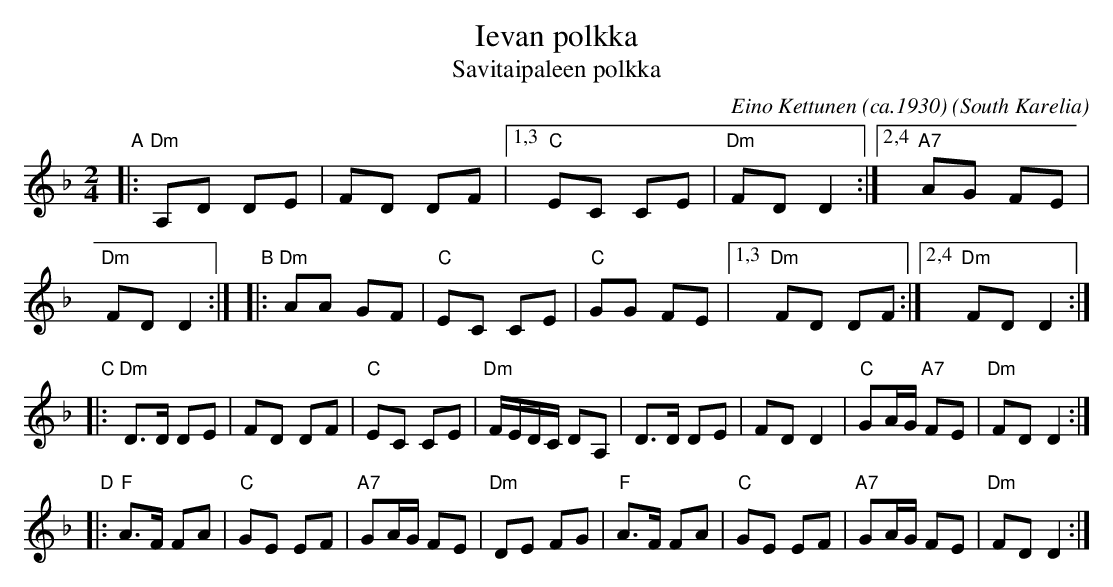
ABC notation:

X:1
T:Ievan polkka
T:Savitaipaleen polkka
C:Eino Kettunen (ca.1930)
O:South Karelia
M:2/4
L:1/8
K:Dm
"A"
|: "Dm"A,D DE | FD DF |1,3 "C"EC CE | "Dm"FD D2 :|2,4 "A7"AG FE | "Dm"FD D2 :|\
"B"\
|: "Dm"AA GF | "C"EC CE | "C"GG FE |1,3 "Dm"FD DF :|2,4 "Dm"FD D2 :|
"C"\
|: "Dm"D>D DE | FD DF | "C"EC CE | "Dm"F/E/D/C/ DA, \
|      D>D DE | FD D2 | "C"GA/G/ "A7"FE | "Dm"FD D2 :|
"D"
|: "F"A>F FA | "C"GE EF | "A7"GA/G/ FE | "Dm"DE FG \
|  "F"A>F FA | "C"GE EF | "A7"GA/G/ FE | "Dm"FD D2 :|
